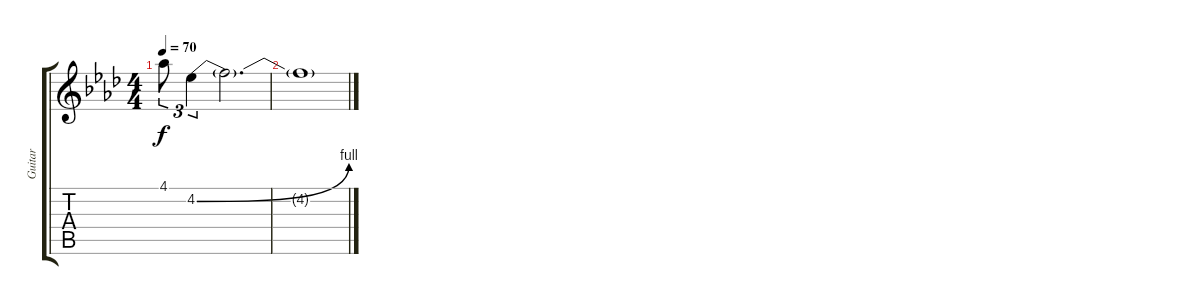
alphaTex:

\track ("Guitar" "Guitar") {instrument overdrivenguitar}
\staff {score tabs}
\tuning (E4 B3 G3 D3 A2 E2) {hide}
\ts (4 4)
\tempo 70
\clef g2
\ks fminor
4.1{t}.8{tu (3 2) dy f} 4.2{be (bend 0 0 60 4)}.4{tu (3 2)} 4.2{t}.2{d} |
4.2{t}.1
